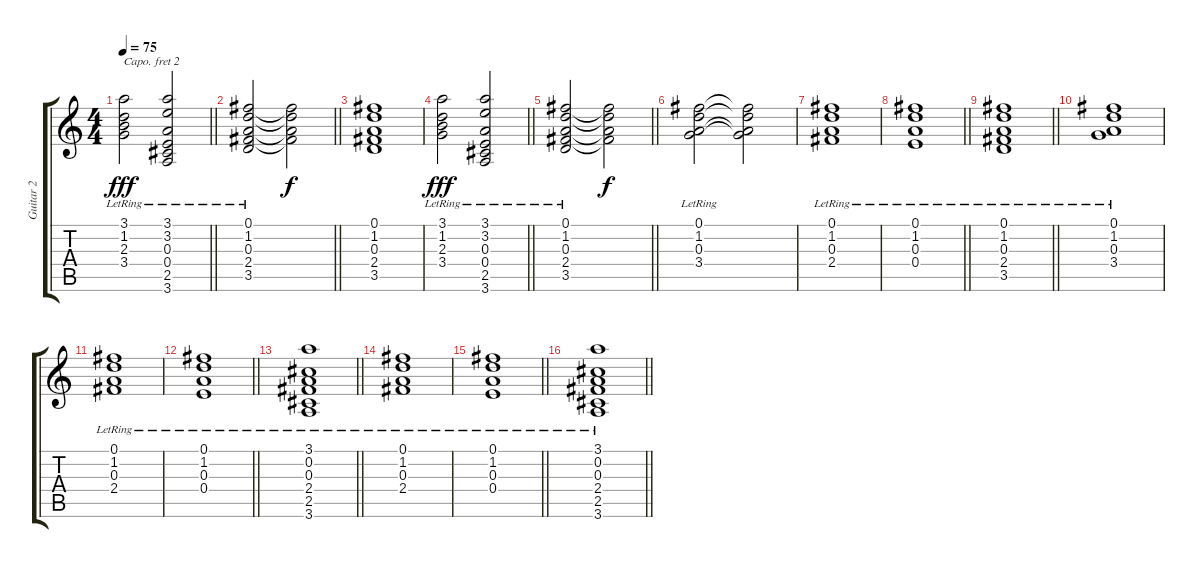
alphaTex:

\track ("Guitar 2" "Guitar 2") {instrument acousticguitarsteel}
\staff {score tabs}
\capo 2
\tuning (E4 B3 G3 D3 A2 E2) {hide}
\ts (4 4)
\tempo 75
\clef g2
\barLineRight lightlight
\ks c
(3.1{lr} 1.2{lr} 2.3{lr} 3.4{lr}).2{dy fff} (3.1{lr} 3.2{lr} 0.3{lr} 0.4{lr} 2.5{lr} 3.6{lr}).2 |
\barLineRight lightlight
(0.1{lr} 1.2{lr} 0.3{lr} 2.4{lr} 3.5{lr}).2 (0.1{t} 1.2{t} 0.3{t} 2.4{t}).2{dy f} |
(0.1 1.2 0.3 2.4 3.5).1 |
\barLineRight lightlight
(3.1{lr} 1.2{lr} 2.3{lr} 3.4{lr}).2{dy fff} (3.1{lr} 3.2{lr} 0.3{lr} 0.4{lr} 2.5{lr} 3.6{lr}).2 |
\barLineRight lightlight
(0.1{lr} 1.2{lr} 0.3{lr} 2.4{lr} 3.5{lr}).2 (0.1{t} 1.2{t} 0.3{t} 2.4{t}).2{dy f} |
(0.1{lr} 1.2{lr} 0.3{lr} 3.4{lr}).2 (0.1{t} 1.2{t} 0.3{t} 3.4{t}).2 |
(0.1{lr} 1.2{lr} 0.3{lr} 2.4{lr}).1 |
\barLineRight lightlight
(0.1{lr} 1.2{lr} 0.3{lr} 0.4{lr}).1 |
\barLineRight lightlight
(0.1{lr} 1.2{lr} 0.3{lr} 2.4{lr} 3.5{lr}).1 |
(0.1{lr} 1.2{lr} 0.3{lr} 3.4{lr}).1 |
(0.1{lr} 1.2{lr} 0.3{lr} 2.4{lr}).1 |
\barLineRight lightlight
(0.1{lr} 1.2{lr} 0.3{lr} 0.4{lr}).1 |
\barLineRight lightlight
(3.1{lr} 0.2{lr} 0.3{lr} 2.4{lr} 2.5{lr} 3.6{lr}).1 |
(0.1{lr} 1.2{lr} 0.3{lr} 2.4{lr}).1 |
\barLineRight lightlight
(0.1{lr} 1.2{lr} 0.3{lr} 0.4{lr}).1 |
\barLineRight lightlight
(3.1{lr} 0.2{lr} 0.3{lr} 2.4{lr} 2.5{lr} 3.6{lr}).1
